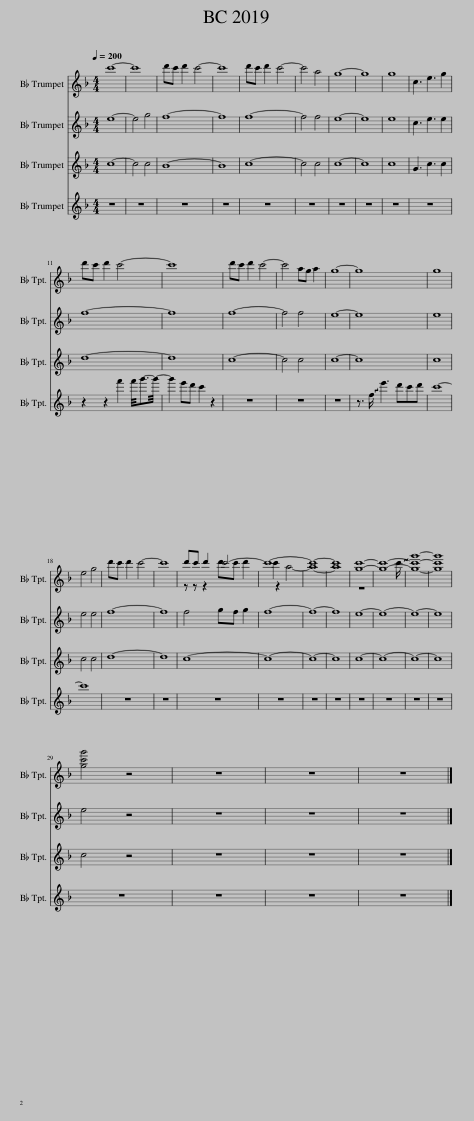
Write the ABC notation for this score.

X:1
%%score ( 1 2 ) 3 4 5
L:1/8
Q:1/4=200
M:4/4
I:linebreak $
K:none
V:1 treble transpose=-2
V:2 treble transpose="-2 "
V:3 treble transpose=-2
V:4 treble transpose=-2
V:5 treble transpose=-2
V:1
[K:F] c'8- | c'8 | d'c' d'2 c'4- | c'8 | d'c' d'2 c'4- | %5
 c'4 a4 | g8- | g8 | g8 | c3 e3 g2 |$ %10
 d'c' d'2 c'4- | c'8 | d'c' d'2 c'4- | c'4 ag a2 | g8- | %15
 g8 | g8 |$ e4 g4 | d'c' d'2 c'4- | c'8 | %20
 d'c' d'2 c'4- | c'8- | c'8- | c'8 | [gc']8- | %25
 [gc']8- | !~)![gc'g']8- | [gc'g']8 |$ [gc'g']4 z4 | z8 | %30
 z8 | z8 |] %32
V:2
[K:F] x8 | x8 | x8 | x8 | x8 | %5
 x8 | x8 | x8 | x8 | x8 |$ %10
 x8 | x8 | x8 | x8 | x8 | %15
 x8 | x8 |$ x8 | x8 | x8 | %20
 z z z2 d'c' d'2 | c'2 z2 a4- | a8- | a8 | z8 | %25
 x15/2 !~(!c'/ | x8 | x8 |$ x8 | x8 | %30
 x8 | x8 |] %32
V:3
[K:F] e8- | e4 g4 | f8- | f8 | f8- | %5
 f4 f4 | e8- | e8 | e8 | c3 e3 e2 |$ %10
 f8- | f8 | f8- | f4 f4 | e8- | %15
 e8 | e8 |$ e4 e4 | f8- | f8 | %20
 f4 gf g2 | f8- | f8- | f8 | e8- | %25
 e8- | e8- | e8 |$ e4 z4 | z8 | %30
 z8 | z8 |] %32
V:4
[K:F] c8- | c4 c4 | B8- | B8 | c8- | %5
 c4 c4 | c8- | c8 | c8 | G3 c3 c2 |$ %10
 d8- | d8 | c8- | c4 c4 | c8- | %15
 c8 | c8 |$ c4 c4 | d8- | d8 | %20
 c8- | c8- | c8- | c8 | c8- | %25
 c8- | c8- | c8 |$ c4 z4 | z8 | %30
 z8 | z8 |] %32
V:5
[K:F] z8 | z8 | z8 | z8 | z8 | %5
 z8 | z8 | z8 | z8 | z8 |$ %10
 z2 z2 f'2 f'/4g'3/2-g'/4- | g'2 e'd' c'2 z2 | z8 | z8 | z8 | %15
 z3/2 !~(!f/ !~)!e'3 d'c'd' | c'8- |$ c'8 | z8 | z8 | %20
 z8 | z8 | z8 | z8 | z8 | %25
 z8 | z8 | z8 |$ z8 | z8 | %30
 z8 | z8 |] %32
